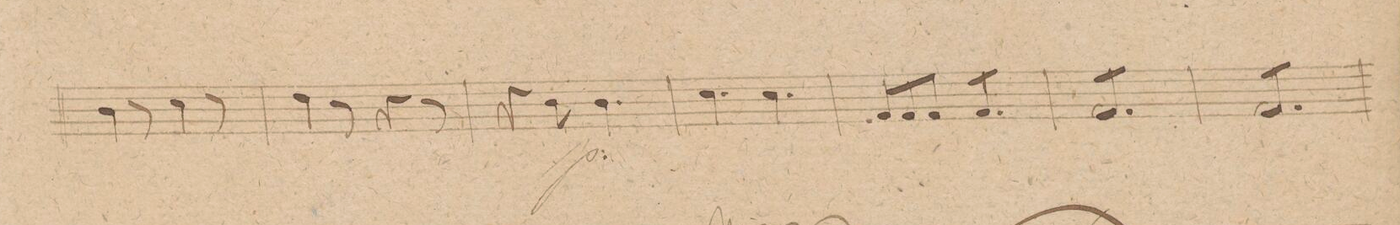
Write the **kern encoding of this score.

**kern	**dynam
*I"Baſso	*
*clefF4	*
*k[]	*
*M6/8	*
4D\	.
8r	.
4E\	.
8r	.
=146	=146
4F\	.
8r	.
4r	.
8r	.
=147	=147
4r	.
8D\	.
4.D\	pp
=148	=148
4.E\	.
4.E\	.
=149	=149
8AA/L	.
8AA/	.
8AA/J	.
*tremolo	*
8AA/L	.
8AA/	.
8AA/J	.
=150	=150
8AA/L	.
8AA/	.
8AA/	.
8AA/	.
8AA/	.
8AA/J	.
=151	=151
8AA/L	.
8AA/	.
8AA/	.
8AA/	.
8AA/	.
8AA/J	.
=152	=152
*-	*-
